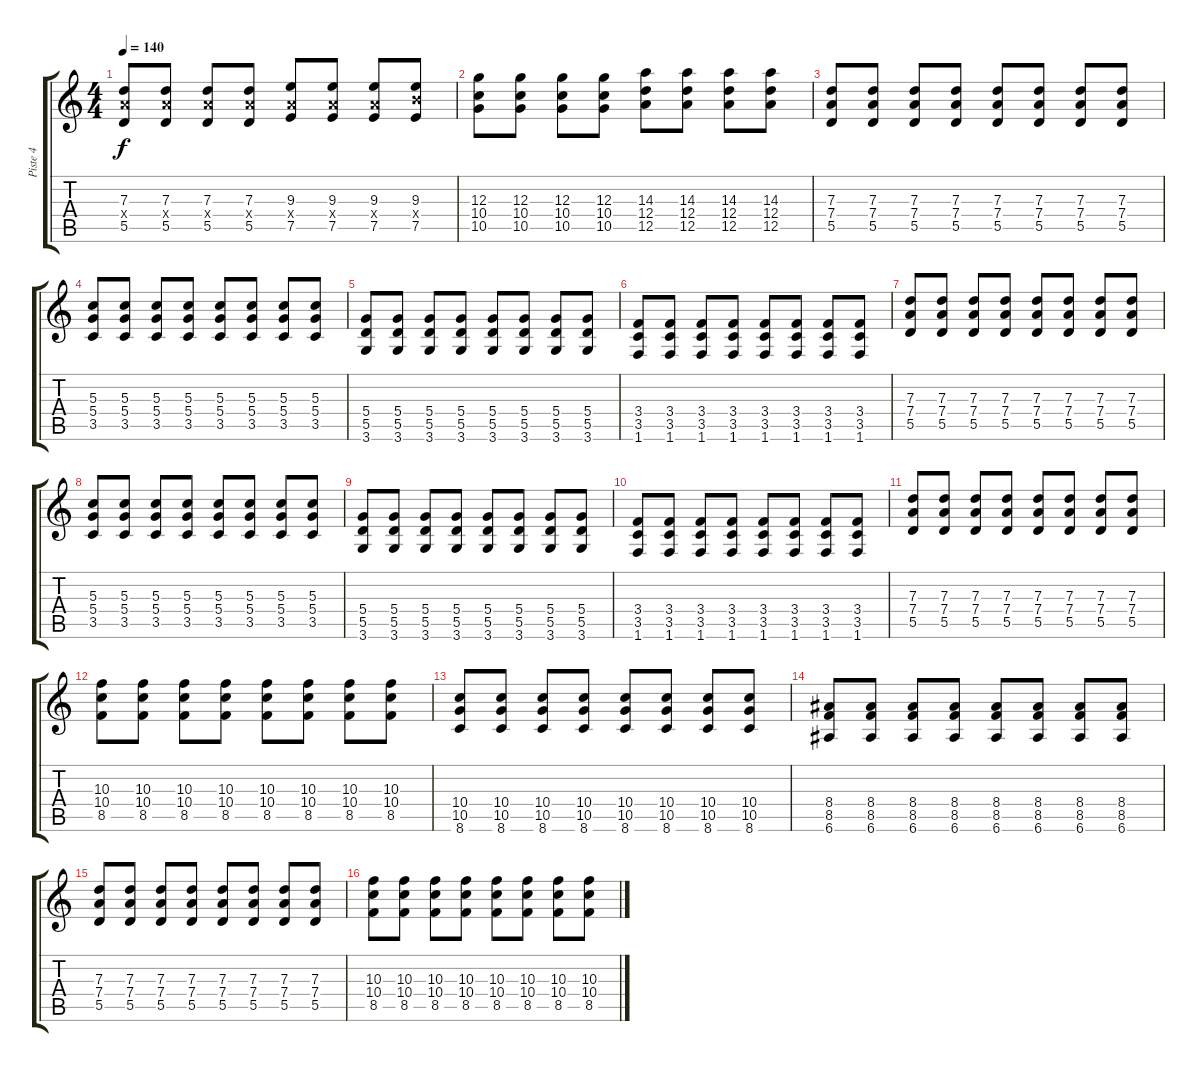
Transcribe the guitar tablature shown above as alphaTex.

\track ("Piste 4" "Piste 4") {instrument overdrivenguitar}
\staff {score tabs}
\tuning (E4 B3 G3 D3 A2 E2) {hide}
\ts (4 4)
\tempo 140
\clef g2
\ks c
(7.3 7.4{x} 5.5).8{dy f} (7.3 7.4{x} 5.5).8 (7.3 7.4{x} 5.5).8 (7.3 7.4{x} 5.5).8 (9.3 7.4{x} 7.5).8 (9.3 7.4{x} 7.5).8 (9.3 7.4{x} 7.5).8 (9.3 9.4{x} 7.5).8 |
(12.3 10.4 10.5).8 (12.3 10.4 10.5).8 (12.3 10.4 10.5).8 (12.3 10.4 10.5).8 (14.3 12.4 12.5).8 (14.3 12.4 12.5).8 (14.3 12.4 12.5).8 (14.3 12.4 12.5).8 |
(7.3 7.4 5.5).8 (7.3 7.4 5.5).8 (7.3 7.4 5.5).8 (7.3 7.4 5.5).8 (7.3 7.4 5.5).8 (7.3 7.4 5.5).8 (7.3 7.4 5.5).8 (7.3 7.4 5.5).8 |
(5.3 5.4 3.5).8 (5.3 5.4 3.5).8 (5.3 5.4 3.5).8 (5.3 5.4 3.5).8 (5.3 5.4 3.5).8 (5.3 5.4 3.5).8 (5.3 5.4 3.5).8 (5.3 5.4 3.5).8 |
(5.4 5.5 3.6).8 (5.4 5.5 3.6).8 (5.4 5.5 3.6).8 (5.4 5.5 3.6).8 (5.4 5.5 3.6).8 (5.4 5.5 3.6).8 (5.4 5.5 3.6).8 (5.4 5.5 3.6).8 |
(3.4 3.5 1.6).8 (3.4 3.5 1.6).8 (3.4 3.5 1.6).8 (3.4 3.5 1.6).8 (3.4 3.5 1.6).8 (3.4 3.5 1.6).8 (3.4 3.5 1.6).8 (3.4 3.5 1.6).8 |
(7.3 7.4 5.5).8 (7.3 7.4 5.5).8 (7.3 7.4 5.5).8 (7.3 7.4 5.5).8 (7.3 7.4 5.5).8 (7.3 7.4 5.5).8 (7.3 7.4 5.5).8 (7.3 7.4 5.5).8 |
(5.3 5.4 3.5).8 (5.3 5.4 3.5).8 (5.3 5.4 3.5).8 (5.3 5.4 3.5).8 (5.3 5.4 3.5).8 (5.3 5.4 3.5).8 (5.3 5.4 3.5).8 (5.3 5.4 3.5).8 |
(5.4 5.5 3.6).8 (5.4 5.5 3.6).8 (5.4 5.5 3.6).8 (5.4 5.5 3.6).8 (5.4 5.5 3.6).8 (5.4 5.5 3.6).8 (5.4 5.5 3.6).8 (5.4 5.5 3.6).8 |
(3.4 3.5 1.6).8 (3.4 3.5 1.6).8 (3.4 3.5 1.6).8 (3.4 3.5 1.6).8 (3.4 3.5 1.6).8 (3.4 3.5 1.6).8 (3.4 3.5 1.6).8 (3.4 3.5 1.6).8 |
(7.3 7.4 5.5).8 (7.3 7.4 5.5).8 (7.3 7.4 5.5).8 (7.3 7.4 5.5).8 (7.3 7.4 5.5).8 (7.3 7.4 5.5).8 (7.3 7.4 5.5).8 (7.3 7.4 5.5).8 |
(10.3 10.4 8.5).8 (10.3 10.4 8.5).8 (10.3 10.4 8.5).8 (10.3 10.4 8.5).8 (10.3 10.4 8.5).8 (10.3 10.4 8.5).8 (10.3 10.4 8.5).8 (10.3 10.4 8.5).8 |
(10.4 10.5 8.6).8 (10.4 10.5 8.6).8 (10.4 10.5 8.6).8 (10.4 10.5 8.6).8 (10.4 10.5 8.6).8 (10.4 10.5 8.6).8 (10.4 10.5 8.6).8 (10.4 10.5 8.6).8 |
(8.4 8.5 6.6).8 (8.4 8.5 6.6).8 (8.4 8.5 6.6).8 (8.4 8.5 6.6).8 (8.4 8.5 6.6).8 (8.4 8.5 6.6).8 (8.4 8.5 6.6).8 (8.4 8.5 6.6).8 |
(7.3 7.4 5.5).8 (7.3 7.4 5.5).8 (7.3 7.4 5.5).8 (7.3 7.4 5.5).8 (7.3 7.4 5.5).8 (7.3 7.4 5.5).8 (7.3 7.4 5.5).8 (7.3 7.4 5.5).8 |
(10.3 10.4 8.5).8 (10.3 10.4 8.5).8 (10.3 10.4 8.5).8 (10.3 10.4 8.5).8 (10.3 10.4 8.5).8 (10.3 10.4 8.5).8 (10.3 10.4 8.5).8 (10.3 10.4 8.5).8
